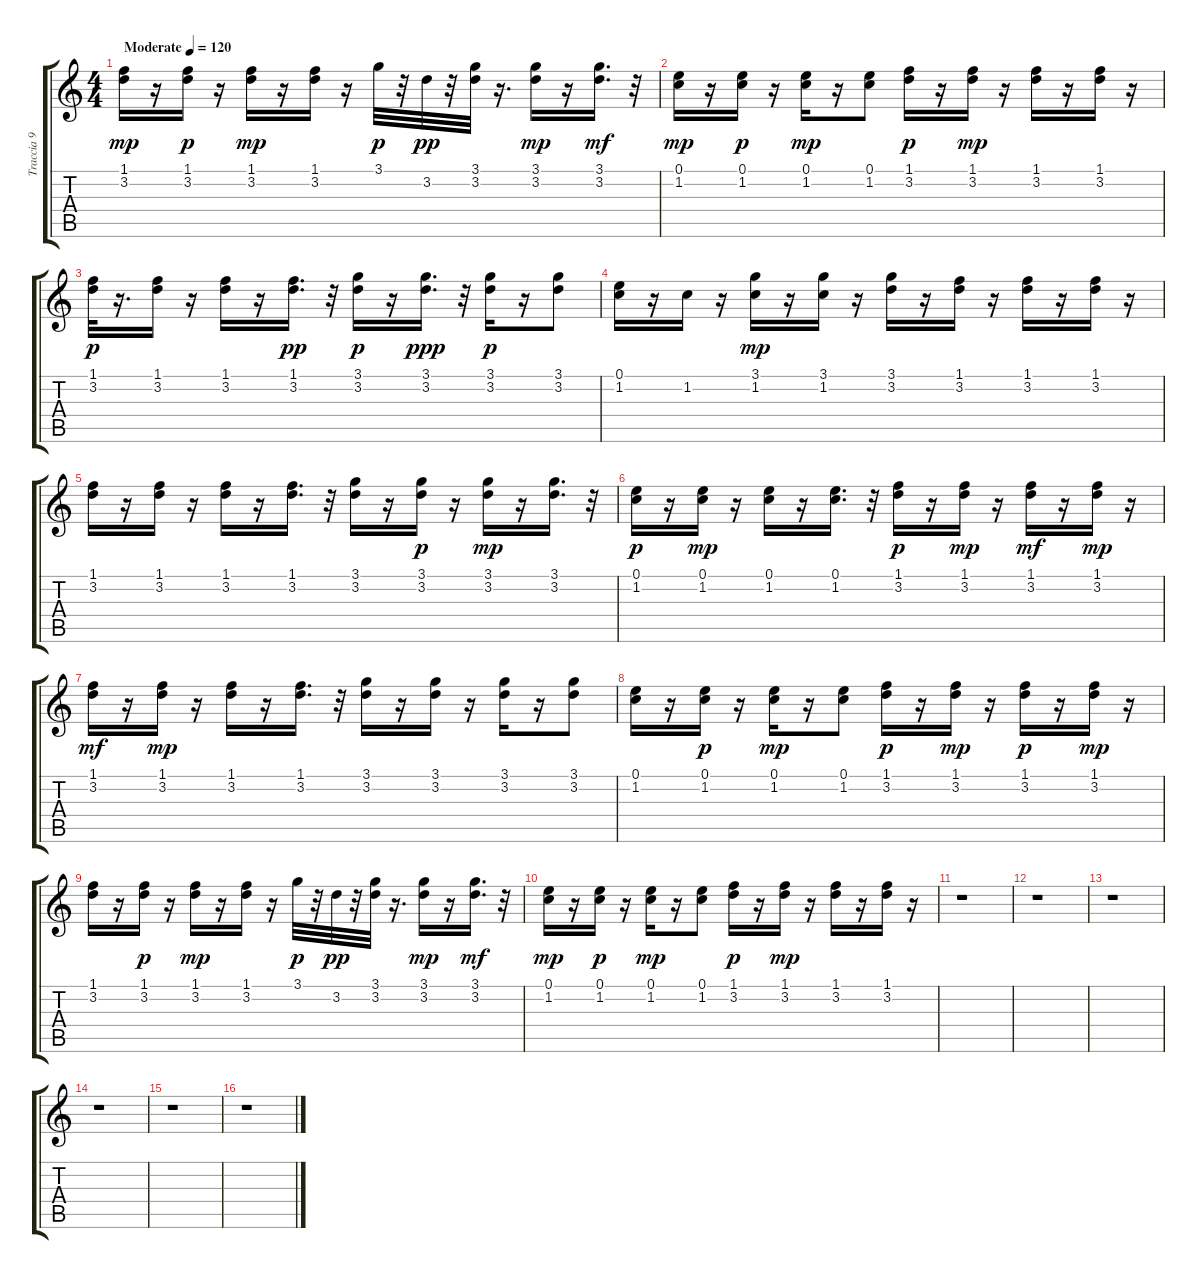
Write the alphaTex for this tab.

\track ("Traccia 9" "Traccia 9") {instrument electricguitarjazz}
\staff {score tabs}
\tuning (E4 B3 G3 D3 A2 E2) {hide}
\ts (4 4)
\tempo (120 "Moderate")
\clef g2
\ks c
(1.1 3.2).16{dy mp instrument electricguitarjazz} r.16 (1.1 3.2).16{dy p} r.16 (1.1 3.2).16{dy mp} r.16 (1.1 3.2).16 r.16 3.1.32{dy p} r.32 3.2.32{dy pp} r.32 (3.1 3.2).32 r.16{d} (3.1 3.2).16{dy mp} r.16 (3.1 3.2).16{d dy mf} r.32 |
(0.1 1.2).16{dy mp} r.16 (0.1 1.2).16{dy p} r.16 (0.1 1.2).16{dy mp} r.16 (0.1 1.2).8 (1.1 3.2).16{dy p} r.16 (1.1 3.2).16{dy mp} r.16 (1.1 3.2).16 r.16 (1.1 3.2).16 r.16 |
(1.1 3.2).32{dy p} r.16{d} (1.1 3.2).16 r.16 (1.1 3.2).16 r.16 (1.1 3.2).16{d dy pp} r.32 (3.1 3.2).16{dy p} r.16 (3.1 3.2).16{d dy ppp} r.32 (3.1 3.2).16{dy p} r.16 (3.1 3.2).8 |
(0.1 1.2).16 r.16 1.2.16 r.16 (3.1 1.2).16{dy mp} r.16 (3.1 1.2).16 r.16 (3.1 3.2).16 r.16 (1.1 3.2).16 r.16 (1.1 3.2).16 r.16 (1.1 3.2).16 r.16 |
(1.1 3.2).16 r.16 (1.1 3.2).16 r.16 (1.1 3.2).16 r.16 (1.1 3.2).16{d} r.32 (3.1 3.2).16 r.16 (3.1 3.2).16{dy p} r.16 (3.1 3.2).16{dy mp} r.16 (3.1 3.2).16{d} r.32 |
(0.1 1.2).16{dy p} r.16 (0.1 1.2).16{dy mp} r.16 (0.1 1.2).16 r.16 (0.1 1.2).16{d} r.32 (1.1 3.2).16{dy p} r.16 (1.1 3.2).16{dy mp} r.16 (1.1 3.2).16{dy mf} r.16 (1.1 3.2).16{dy mp} r.16 |
(1.1 3.2).16{dy mf} r.16 (1.1 3.2).16{dy mp} r.16 (1.1 3.2).16 r.16 (1.1 3.2).16{d} r.32 (3.1 3.2).16 r.16 (3.1 3.2).16 r.16 (3.1 3.2).16 r.16 (3.1 3.2).8 |
(0.1 1.2).16 r.16 (0.1 1.2).16{dy p} r.16 (0.1 1.2).16{dy mp} r.16 (0.1 1.2).8 (1.1 3.2).16{dy p} r.16 (1.1 3.2).16{dy mp} r.16 (1.1 3.2).16{dy p} r.16 (1.1 3.2).16{dy mp} r.16 |
(1.1 3.2).16 r.16 (1.1 3.2).16{dy p} r.16 (1.1 3.2).16{dy mp} r.16 (1.1 3.2).16 r.16 3.1.32{dy p} r.32 3.2.32{dy pp} r.32 (3.1 3.2).32 r.16{d} (3.1 3.2).16{dy mp} r.16 (3.1 3.2).16{d dy mf} r.32 |
(0.1 1.2).16{dy mp} r.16 (0.1 1.2).16{dy p} r.16 (0.1 1.2).16{dy mp} r.16 (0.1 1.2).8 (1.1 3.2).16{dy p} r.16 (1.1 3.2).16{dy mp} r.16 (1.1 3.2).16 r.16 (1.1 3.2).16 r.16 |
r.1 |
r.1 |
r.1 |
r.1 |
r.1 |
r.1
